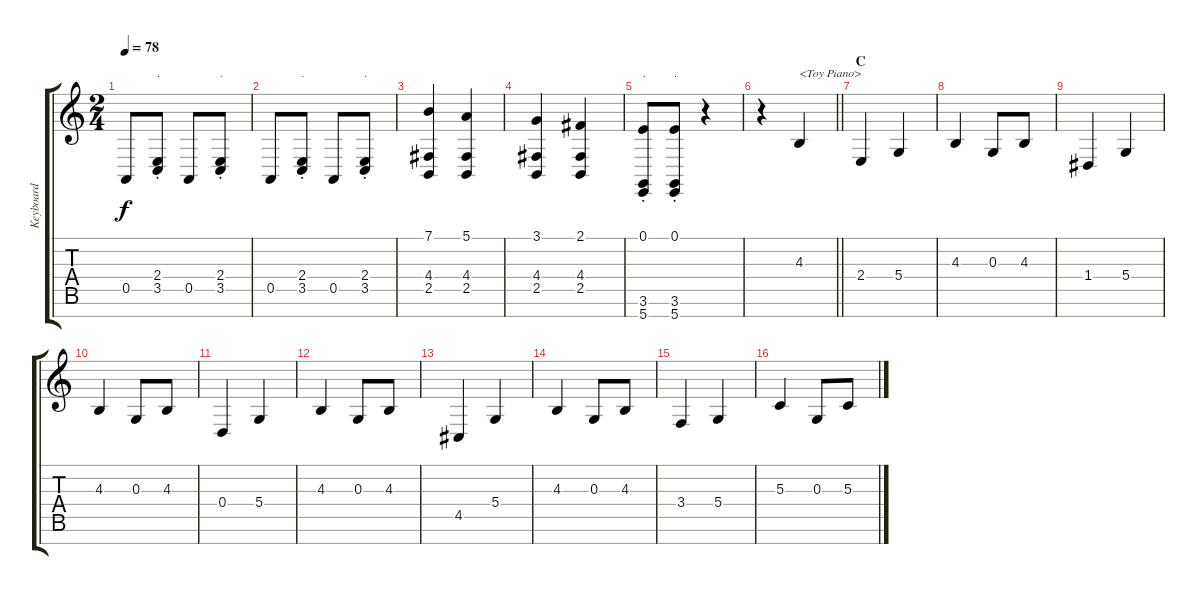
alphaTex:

\track ("Keyboard" "Keyboard") {instrument drawbarorgan}
\staff {score tabs}
\tuning (E4 B3 G3 D3 A2 E2 B1) {hide}
\ts (2 4)
\tempo 78
\clef g2
\ks c
0.5.8{dy f} (2.4{st} 3.5{st}).8{txt "."} 0.5.8 (2.4{st} 3.5{st}).8{txt "."} |
0.5.8 (2.4{st} 3.5{st}).8{txt "."} 0.5.8 (2.4{st} 3.5{st}).8{txt "."} |
(7.1 4.4 2.5).4 (5.1 4.4 2.5).4 |
(3.1 4.4 2.5).4 (2.1 4.4 2.5).4 |
(0.1 3.6{st} 5.7{st}).8{txt "."} (0.1 3.6{st} 5.7{st}).8{txt "."} r.4 |
\barLineRight lightlight
r.4 4.3.4{txt "<Toy Piano>" instrument harpsichord} |
\section ("" "C")
2.4.4 5.4.4 |
4.3.4 0.3.8 4.3.8 |
1.4.4 5.4.4 |
4.3.4 0.3.8 4.3.8 |
0.4.4 5.4.4 |
4.3.4 0.3.8 4.3.8 |
4.5.4 5.4.4 |
4.3.4 0.3.8 4.3.8 |
3.4.4 5.4.4 |
5.3.4 0.3.8 5.3.8
